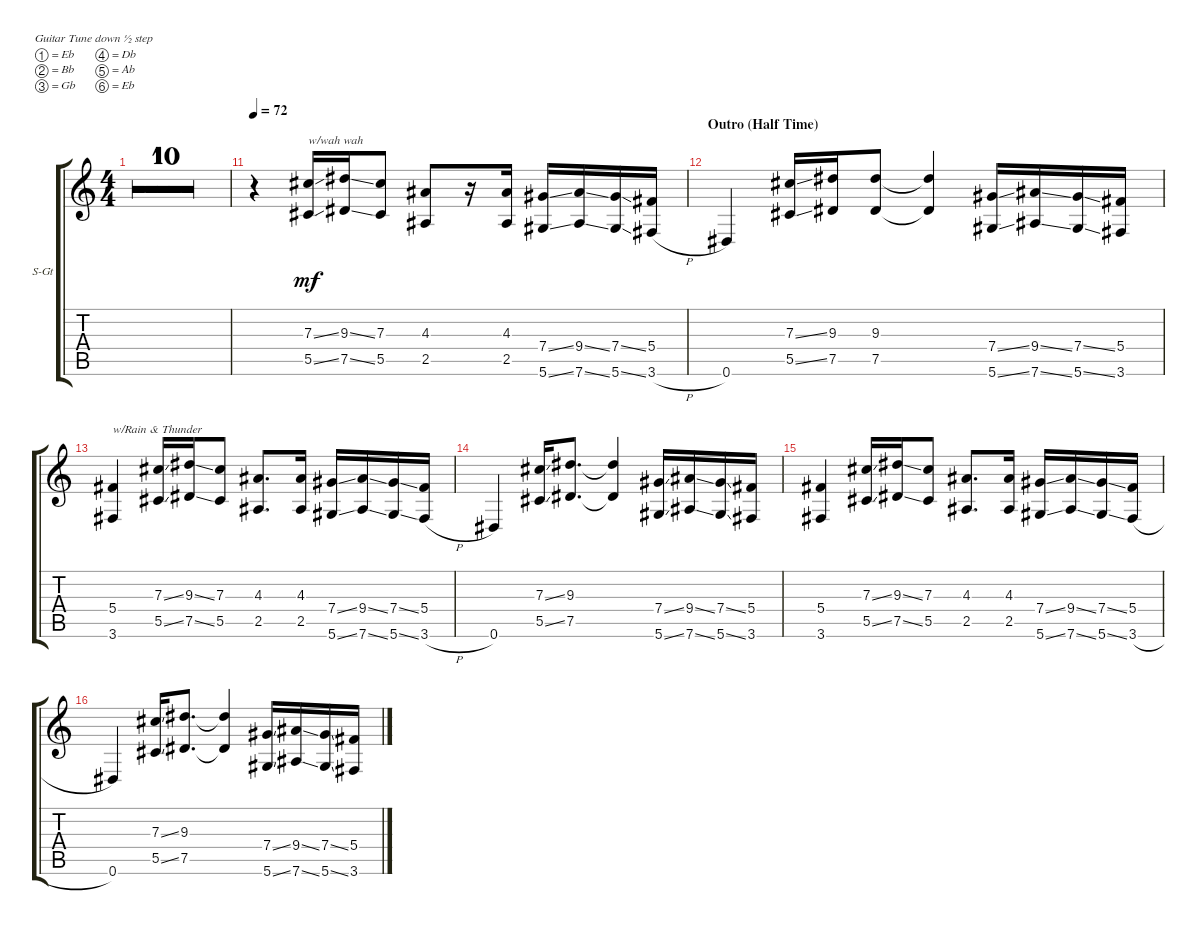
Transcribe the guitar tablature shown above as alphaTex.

\bracketExtendMode groupsimilarinstruments
\firstSystemTrackNameOrientation horizontal
\otherSystemsTrackNameOrientation horizontal
\track ("Guitar 3 (Slash)" "S-Gt") {multiBarRest instrument acousticguitarsteel}
\staff {score tabs}
\tuning (Eb4 Bb3 Gb3 Db3 Ab2 Eb2)
\ts (4 4)
\tempo 144
\clef g2
\ks c
r.1{dy mf} |
r.1 |
r.1 |
r.1 |
r.1 |
r.1 |
r.1 |
r.1 |
r.1 |
\tempo 144
r.1 |
\tempo 72
r.4 (7.3{ss} 5.5{ss}).16{txt "w/wah wah"} (9.3{ss} 7.5{ss}).16 (7.3 5.5).8 (4.3 2.5).8 r.16 (4.3 2.5).16 (7.4{ss} 5.6{ss}).16 (9.4{ss} 7.6{ss}).16 (7.4{ss} 5.6{ss}).16 (5.4 3.6{h}).16 |
\section ("" "Outro (Half Time)")
0.6.4 (7.3{ss} 5.5{ss}).16 (9.3 7.5).16 (9.3 7.5).8 (9.3{t} 7.5{t}).4 (7.4{ss} 5.6{ss}).16 (9.4{ss} 7.6{ss}).16 (7.4{ss} 5.6{ss}).16 (5.4 3.6).16 |
(5.4 3.6).4{txt "w/Rain & Thunder"} (7.3{ss} 5.5{ss}).16 (9.3{ss} 7.5{ss}).16 (7.3 5.5).8 (4.3 2.5).8{d} (4.3 2.5).16 (7.4{ss} 5.6{ss}).16 (9.4{ss} 7.6{ss}).16 (7.4{ss} 5.6{ss}).16 (5.4 3.6{h}).16 |
0.6.4 (7.3{ss} 5.5{ss}).16 (9.3 7.5).8{d} (9.3{t} 7.5{t}).4 (7.4{ss} 5.6{ss}).16 (9.4{ss} 7.6{ss}).16 (7.4{ss} 5.6{ss}).16 (5.4 3.6).16 |
(5.4 3.6).4 (7.3{ss} 5.5{ss}).16 (9.3{ss} 7.5{ss}).16 (7.3 5.5).8 (4.3 2.5).8{d} (4.3 2.5).16 (7.4{ss} 5.6{ss}).16 (9.4{ss} 7.6{ss}).16 (7.4{ss} 5.6{ss}).16 (5.4 3.6{h}).16 |
0.6.4 (7.3{ss} 5.5{ss}).16 (9.3 7.5).8{d} (9.3{t} 7.5{t}).4 (7.4{ss} 5.6{ss}).16 (9.4{ss} 7.6{ss}).16 (7.4{ss} 5.6{ss}).16 (5.4 3.6).16
